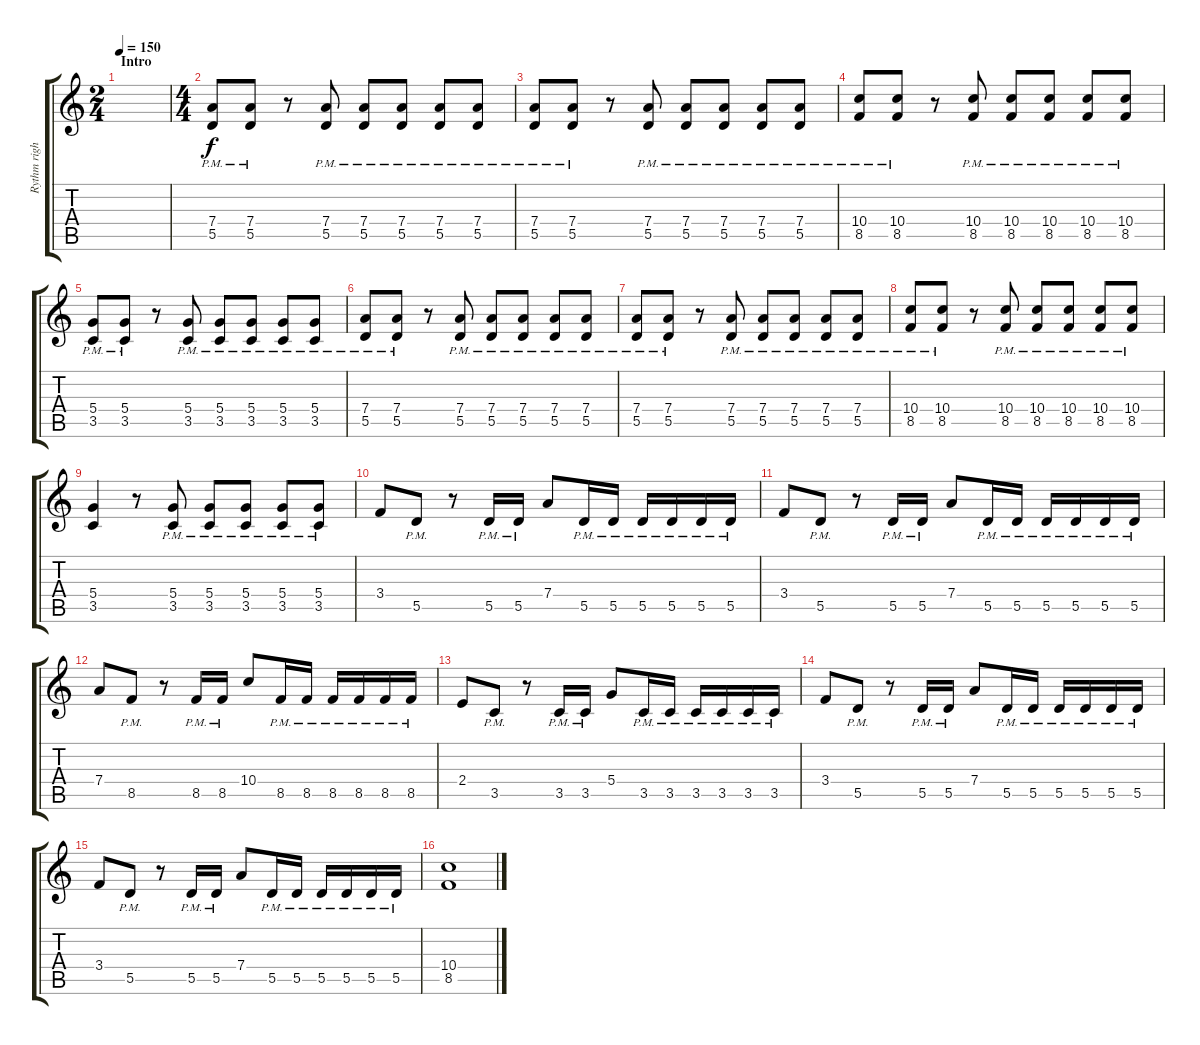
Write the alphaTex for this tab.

\track ("Rythm right" "Rythm righ") {instrument distortionguitar}
\staff {score tabs}
\tuning (E4 B3 G3 D3 A2 E2) {hide}
\ts (2 4)
\section ("" "Intro")
\tempo 150
\clef g2
\ks c
|
\ts (4 4)
(7.4{pm} 5.5{pm}).8 (7.4{pm} 5.5{pm}).8 r.8 (7.4{pm} 5.5{pm}).8 (7.4{pm} 5.5{pm}).8 (7.4{pm} 5.5{pm}).8 (7.4{pm} 5.5{pm}).8 (7.4{pm} 5.5{pm}).8 |
(7.4{pm} 5.5{pm}).8 (7.4{pm} 5.5{pm}).8 r.8 (7.4{pm} 5.5{pm}).8 (7.4{pm} 5.5{pm}).8 (7.4{pm} 5.5{pm}).8 (7.4{pm} 5.5{pm}).8 (7.4{pm} 5.5{pm}).8 |
(10.4{pm} 8.5{pm}).8 (10.4{pm} 8.5{pm}).8 r.8 (10.4{pm} 8.5{pm}).8 (10.4{pm} 8.5{pm}).8 (10.4{pm} 8.5{pm}).8 (10.4{pm} 8.5{pm}).8 (10.4{pm} 8.5{pm}).8 |
(5.4{pm} 3.5{pm}).8 (5.4{pm} 3.5{pm}).8 r.8 (5.4{pm} 3.5{pm}).8 (5.4{pm} 3.5{pm}).8 (5.4{pm} 3.5{pm}).8 (5.4{pm} 3.5{pm}).8 (5.4{pm} 3.5{pm}).8 |
(7.4{pm} 5.5{pm}).8 (7.4{pm} 5.5{pm}).8 r.8 (7.4{pm} 5.5{pm}).8 (7.4{pm} 5.5{pm}).8 (7.4{pm} 5.5{pm}).8 (7.4{pm} 5.5{pm}).8 (7.4{pm} 5.5{pm}).8 |
(7.4{pm} 5.5{pm}).8 (7.4{pm} 5.5{pm}).8 r.8 (7.4{pm} 5.5{pm}).8 (7.4{pm} 5.5{pm}).8 (7.4{pm} 5.5{pm}).8 (7.4{pm} 5.5{pm}).8 (7.4{pm} 5.5{pm}).8 |
(10.4{pm} 8.5{pm}).8 (10.4{pm} 8.5{pm}).8 r.8 (10.4{pm} 8.5{pm}).8 (10.4{pm} 8.5{pm}).8 (10.4{pm} 8.5{pm}).8 (10.4{pm} 8.5{pm}).8 (10.4{pm} 8.5{pm}).8 |
(5.4 3.5).4 r.8 (5.4{pm} 3.5{pm}).8 (5.4{pm} 3.5{pm}).8 (5.4{pm} 3.5{pm}).8 (5.4{pm} 3.5{pm}).8 (5.4{pm} 3.5{pm}).8 |
3.4.8 5.5{pm}.8 r.8 5.5{pm}.16 5.5{pm}.16 7.4.8 5.5{pm}.16 5.5{pm}.16 5.5{pm}.16 5.5{pm}.16 5.5{pm}.16 5.5{pm}.16 |
3.4.8 5.5{pm}.8 r.8 5.5{pm}.16 5.5{pm}.16 7.4.8 5.5{pm}.16 5.5{pm}.16 5.5{pm}.16 5.5{pm}.16 5.5{pm}.16 5.5{pm}.16 |
7.4.8 8.5{pm}.8 r.8 8.5{pm}.16 8.5{pm}.16 10.4.8 8.5{pm}.16 8.5{pm}.16 8.5{pm}.16 8.5{pm}.16 8.5{pm}.16 8.5{pm}.16 |
2.4.8 3.5{pm}.8 r.8 3.5{pm}.16 3.5{pm}.16 5.4.8 3.5{pm}.16 3.5{pm}.16 3.5{pm}.16 3.5{pm}.16 3.5{pm}.16 3.5{pm}.16 |
3.4.8 5.5{pm}.8 r.8 5.5{pm}.16 5.5{pm}.16 7.4.8 5.5{pm}.16 5.5{pm}.16 5.5{pm}.16 5.5{pm}.16 5.5{pm}.16 5.5{pm}.16 |
3.4.8 5.5{pm}.8 r.8 5.5{pm}.16 5.5{pm}.16 7.4.8 5.5{pm}.16 5.5{pm}.16 5.5{pm}.16 5.5{pm}.16 5.5{pm}.16 5.5{pm}.16 |
(10.4 8.5).1
